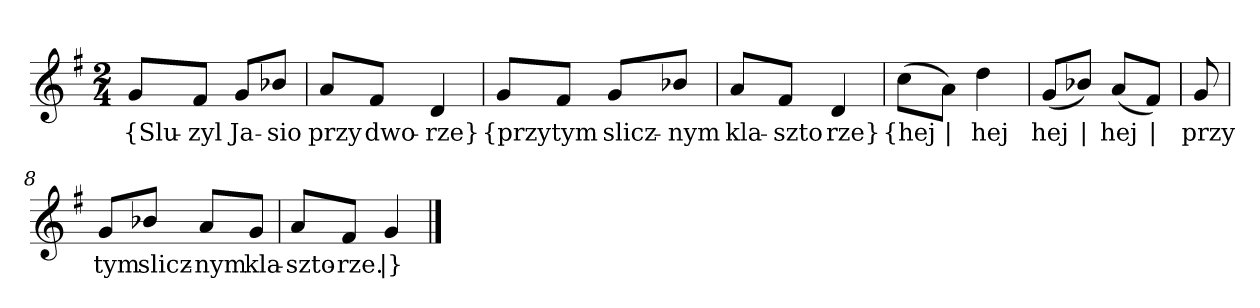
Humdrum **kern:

**kern	**text
*part1	*part1
*staff1	*staff1
*clefG2	*
*k[f#]	*
*M2/4	*
=	=
8g/L	{Slu-
8f#/J	-zyl
8g/L	Ja-
8b-X/J	-sio
=2	=2
8a/L	przy
8f#/J	dwo-
4d	-rze}
=3y	=3y
8g/L	{przy
8f#/J	tym
8g/L	slicz-
8b-X/J	-nym
=4	=4
8a/L	kla-
8f#/J	-szto
4d	rze}
=5y	=5y
(8cc\L	{hej
8a\J)	|
4dd	hej
=6	=6
(8g/L	hej
8b-X/J)	|
(8a/L	hej
8f#/J)	|
=7y	=7y
8g	przy
=8	=8
8g/L	tym
8b-X/J	slicz-
8a/L	-nym
8g/J	kla-
=9	=9
8a/L	-szto-
8f#/J	-rze.
4g	|}
==	==
*-	*-
